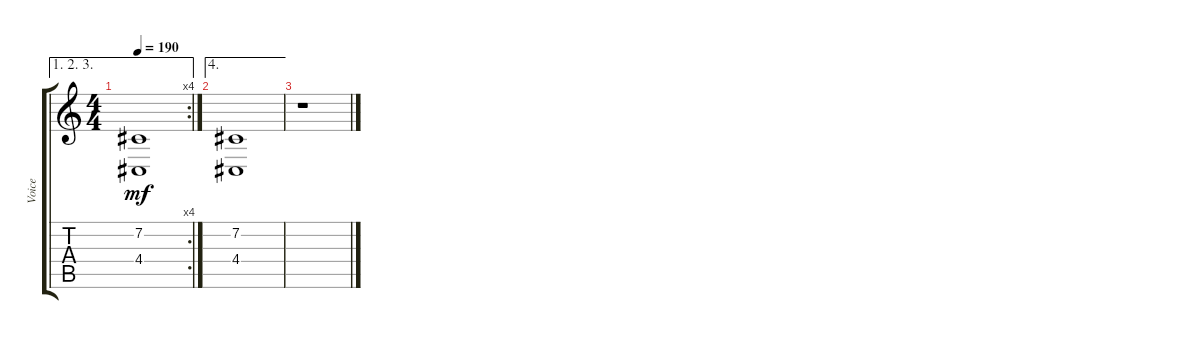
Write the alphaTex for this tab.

\track ("Voice" "Voice") {instrument stringensemble2}
\staff {score tabs}
\tuning (B3 Gb3 D3 A2 E2 B1) {hide}
\ae (1 2 3)
\rc 4
\ts (4 4)
\tempo 190
\clef g2
\ks c
(7.2 4.4).1{dy mf} |
\ae 4
(7.2 4.4).1 |
r.1
